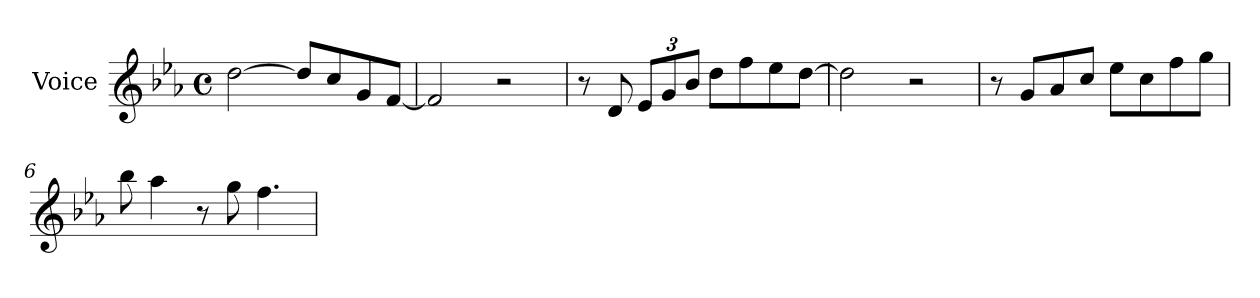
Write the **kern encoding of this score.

**kern
*part1
*staff1
*I"Voice
*I'Voice
*clefG2
*k[b-e-a-]
*M4/4
*met(c)
=1
[>2dd\
8dd/L]
8cc/
8g/
[<8f/J
=2
2f/]
2rcc
=3
8r
8d/
12e-/L
12g/
12b-/J
8dd\L
8ff\
8ee-\
[>8dd\J
=4
2dd\]
2rcc
=5
8r
8g/L
8a-/
8cc/J
8ee-\L
8cc\
8ff\
8gg\J
=6
8bb-\
4aa-\
8r
8gg\
4.ff\
=
*-
